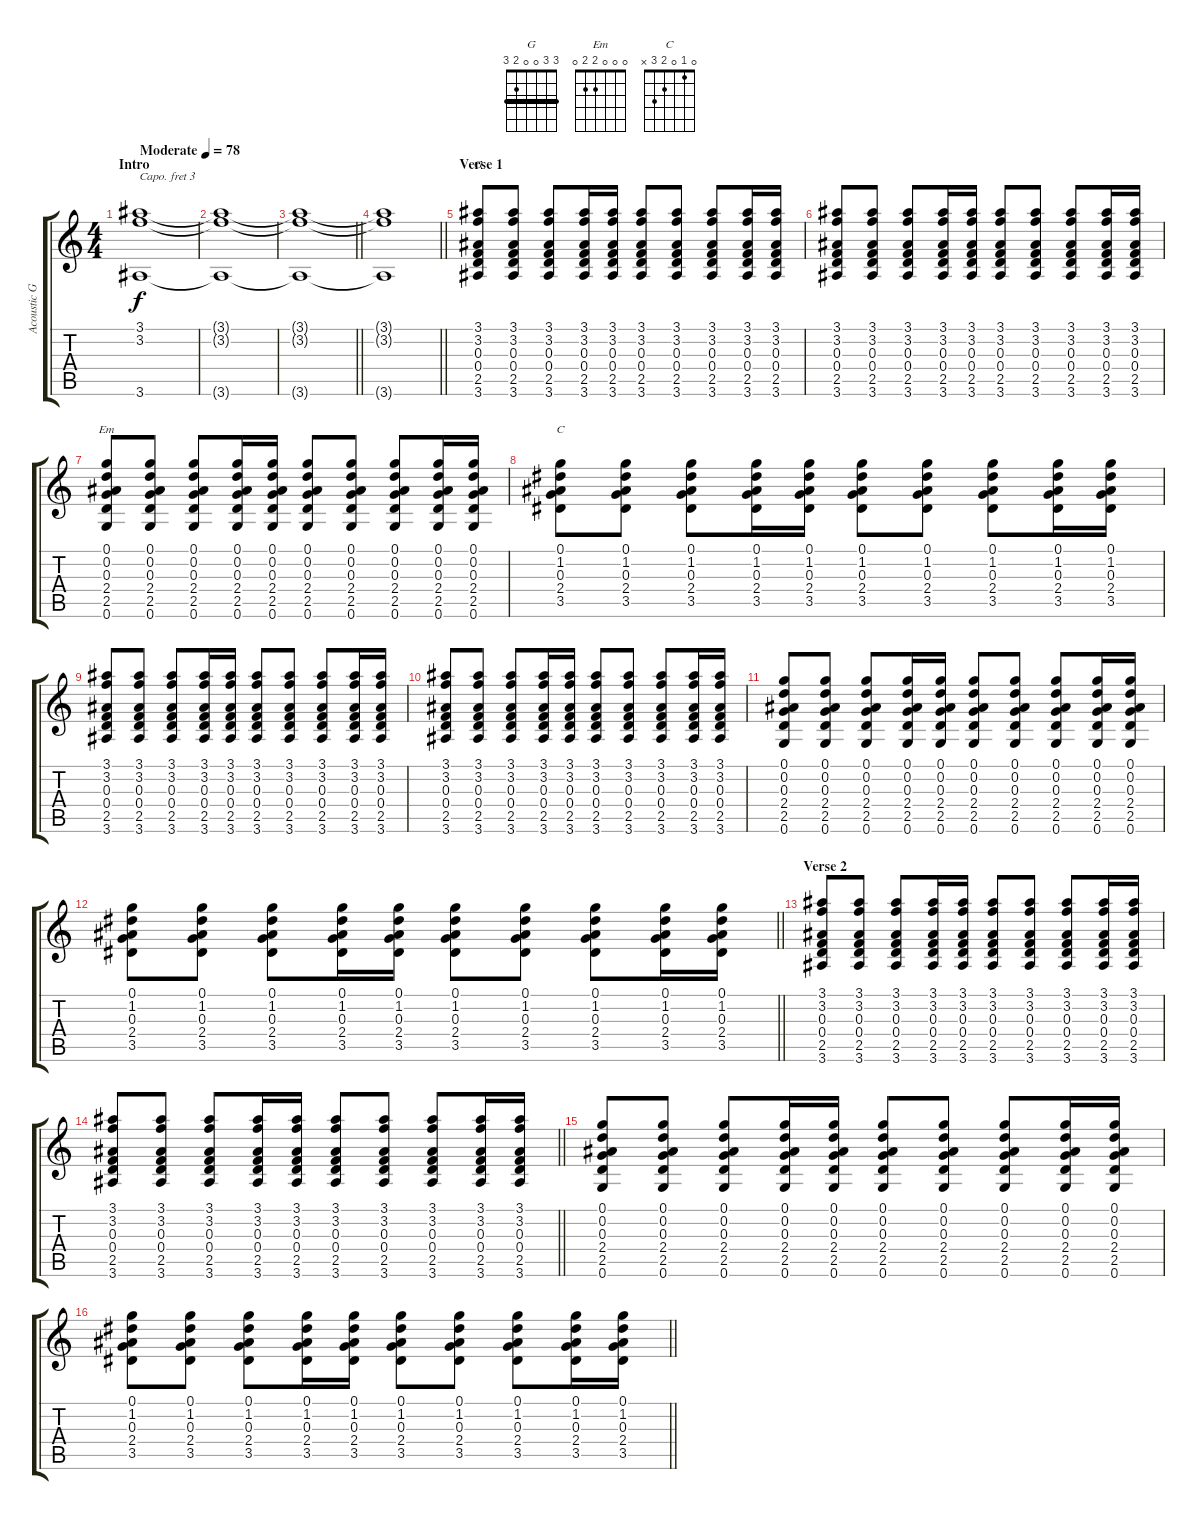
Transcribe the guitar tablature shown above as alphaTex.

\track ("Acoustic Guitar" "Acoustic G") {instrument acousticguitarsteel}
\staff {score tabs}
\capo 3
\tuning (E4 B3 G3 D3 A2 E2) {hide}
\chord ("G" 3 3 0 0 2 3) {barre 3}
\chord ("Em" 0 0 0 2 2 0)
\chord ("C" 0 1 0 2 3 x)
\ts (4 4)
\section ("" "Intro")
\tempo (78 "Moderate")
\clef g2
\ks c
(3.1 3.2 3.6).1{dy f volume 6 instrument synthstrings1} |
(3.1{t} 3.2{t} 3.6{t}).1 |
\barLineRight lightlight
(3.1{t} 3.2{t} 3.6{t}).1 |
\barLineRight lightlight
(3.1{t} 3.2{t} 3.6{t}).1 |
\section ("" "Verse 1")
(3.1 3.2 0.3 0.4 2.5 3.6).8{ch "G" volume 9 instrument acousticguitarsteel} (3.1 3.2 0.3 0.4 2.5 3.6).8 (3.1 3.2 0.3 0.4 2.5 3.6).8 (3.1 3.2 0.3 0.4 2.5 3.6).16 (3.1 3.2 0.3 0.4 2.5 3.6).16 (3.1 3.2 0.3 0.4 2.5 3.6).8 (3.1 3.2 0.3 0.4 2.5 3.6).8 (3.1 3.2 0.3 0.4 2.5 3.6).8 (3.1 3.2 0.3 0.4 2.5 3.6).16 (3.1 3.2 0.3 0.4 2.5 3.6).16 |
(3.1 3.2 0.3 0.4 2.5 3.6).8 (3.1 3.2 0.3 0.4 2.5 3.6).8 (3.1 3.2 0.3 0.4 2.5 3.6).8 (3.1 3.2 0.3 0.4 2.5 3.6).16 (3.1 3.2 0.3 0.4 2.5 3.6).16 (3.1 3.2 0.3 0.4 2.5 3.6).8 (3.1 3.2 0.3 0.4 2.5 3.6).8 (3.1 3.2 0.3 0.4 2.5 3.6).8 (3.1 3.2 0.3 0.4 2.5 3.6).16 (3.1 3.2 0.3 0.4 2.5 3.6).16 |
(0.1 0.2 0.3 2.4 2.5 0.6).8{ch "Em"} (0.1 0.2 0.3 2.4 2.5 0.6).8 (0.1 0.2 0.3 2.4 2.5 0.6).8 (0.1 0.2 0.3 2.4 2.5 0.6).16 (0.1 0.2 0.3 2.4 2.5 0.6).16 (0.1 0.2 0.3 2.4 2.5 0.6).8 (0.1 0.2 0.3 2.4 2.5 0.6).8 (0.1 0.2 0.3 2.4 2.5 0.6).8 (0.1 0.2 0.3 2.4 2.5 0.6).16 (0.1 0.2 0.3 2.4 2.5 0.6).16 |
(0.1 1.2 0.3 2.4 3.5).8{ch "C"} (0.1 1.2 0.3 2.4 3.5).8 (0.1 1.2 0.3 2.4 3.5).8 (0.1 1.2 0.3 2.4 3.5).16 (0.1 1.2 0.3 2.4 3.5).16 (0.1 1.2 0.3 2.4 3.5).8 (0.1 1.2 0.3 2.4 3.5).8 (0.1 1.2 0.3 2.4 3.5).8 (0.1 1.2 0.3 2.4 3.5).16 (0.1 1.2 0.3 2.4 3.5).16 |
(3.1 3.2 0.3 0.4 2.5 3.6).8 (3.1 3.2 0.3 0.4 2.5 3.6).8 (3.1 3.2 0.3 0.4 2.5 3.6).8 (3.1 3.2 0.3 0.4 2.5 3.6).16 (3.1 3.2 0.3 0.4 2.5 3.6).16 (3.1 3.2 0.3 0.4 2.5 3.6).8 (3.1 3.2 0.3 0.4 2.5 3.6).8 (3.1 3.2 0.3 0.4 2.5 3.6).8 (3.1 3.2 0.3 0.4 2.5 3.6).16 (3.1 3.2 0.3 0.4 2.5 3.6).16 |
(3.1 3.2 0.3 0.4 2.5 3.6).8 (3.1 3.2 0.3 0.4 2.5 3.6).8 (3.1 3.2 0.3 0.4 2.5 3.6).8 (3.1 3.2 0.3 0.4 2.5 3.6).16 (3.1 3.2 0.3 0.4 2.5 3.6).16 (3.1 3.2 0.3 0.4 2.5 3.6).8 (3.1 3.2 0.3 0.4 2.5 3.6).8 (3.1 3.2 0.3 0.4 2.5 3.6).8 (3.1 3.2 0.3 0.4 2.5 3.6).16 (3.1 3.2 0.3 0.4 2.5 3.6).16 |
(0.1 0.2 0.3 2.4 2.5 0.6).8 (0.1 0.2 0.3 2.4 2.5 0.6).8 (0.1 0.2 0.3 2.4 2.5 0.6).8 (0.1 0.2 0.3 2.4 2.5 0.6).16 (0.1 0.2 0.3 2.4 2.5 0.6).16 (0.1 0.2 0.3 2.4 2.5 0.6).8 (0.1 0.2 0.3 2.4 2.5 0.6).8 (0.1 0.2 0.3 2.4 2.5 0.6).8 (0.1 0.2 0.3 2.4 2.5 0.6).16 (0.1 0.2 0.3 2.4 2.5 0.6).16 |
\barLineRight lightlight
(0.1 1.2 0.3 2.4 3.5).8 (0.1 1.2 0.3 2.4 3.5).8 (0.1 1.2 0.3 2.4 3.5).8 (0.1 1.2 0.3 2.4 3.5).16 (0.1 1.2 0.3 2.4 3.5).16 (0.1 1.2 0.3 2.4 3.5).8 (0.1 1.2 0.3 2.4 3.5).8 (0.1 1.2 0.3 2.4 3.5).8 (0.1 1.2 0.3 2.4 3.5).16 (0.1 1.2 0.3 2.4 3.5).16 |
\section ("" "Verse 2")
(3.1 3.2 0.3 0.4 2.5 3.6).8 (3.1 3.2 0.3 0.4 2.5 3.6).8 (3.1 3.2 0.3 0.4 2.5 3.6).8 (3.1 3.2 0.3 0.4 2.5 3.6).16 (3.1 3.2 0.3 0.4 2.5 3.6).16 (3.1 3.2 0.3 0.4 2.5 3.6).8 (3.1 3.2 0.3 0.4 2.5 3.6).8 (3.1 3.2 0.3 0.4 2.5 3.6).8 (3.1 3.2 0.3 0.4 2.5 3.6).16 (3.1 3.2 0.3 0.4 2.5 3.6).16 |
\barLineRight lightlight
(3.1 3.2 0.3 0.4 2.5 3.6).8 (3.1 3.2 0.3 0.4 2.5 3.6).8 (3.1 3.2 0.3 0.4 2.5 3.6).8 (3.1 3.2 0.3 0.4 2.5 3.6).16 (3.1 3.2 0.3 0.4 2.5 3.6).16 (3.1 3.2 0.3 0.4 2.5 3.6).8 (3.1 3.2 0.3 0.4 2.5 3.6).8 (3.1 3.2 0.3 0.4 2.5 3.6).8 (3.1 3.2 0.3 0.4 2.5 3.6).16 (3.1 3.2 0.3 0.4 2.5 3.6).16 |
(0.1 0.2 0.3 2.4 2.5 0.6).8 (0.1 0.2 0.3 2.4 2.5 0.6).8 (0.1 0.2 0.3 2.4 2.5 0.6).8 (0.1 0.2 0.3 2.4 2.5 0.6).16 (0.1 0.2 0.3 2.4 2.5 0.6).16 (0.1 0.2 0.3 2.4 2.5 0.6).8 (0.1 0.2 0.3 2.4 2.5 0.6).8 (0.1 0.2 0.3 2.4 2.5 0.6).8 (0.1 0.2 0.3 2.4 2.5 0.6).16 (0.1 0.2 0.3 2.4 2.5 0.6).16 |
\barLineRight lightlight
(0.1 1.2 0.3 2.4 3.5).8 (0.1 1.2 0.3 2.4 3.5).8 (0.1 1.2 0.3 2.4 3.5).8 (0.1 1.2 0.3 2.4 3.5).16 (0.1 1.2 0.3 2.4 3.5).16 (0.1 1.2 0.3 2.4 3.5).8 (0.1 1.2 0.3 2.4 3.5).8 (0.1 1.2 0.3 2.4 3.5).8 (0.1 1.2 0.3 2.4 3.5).16 (0.1 1.2 0.3 2.4 3.5).16
